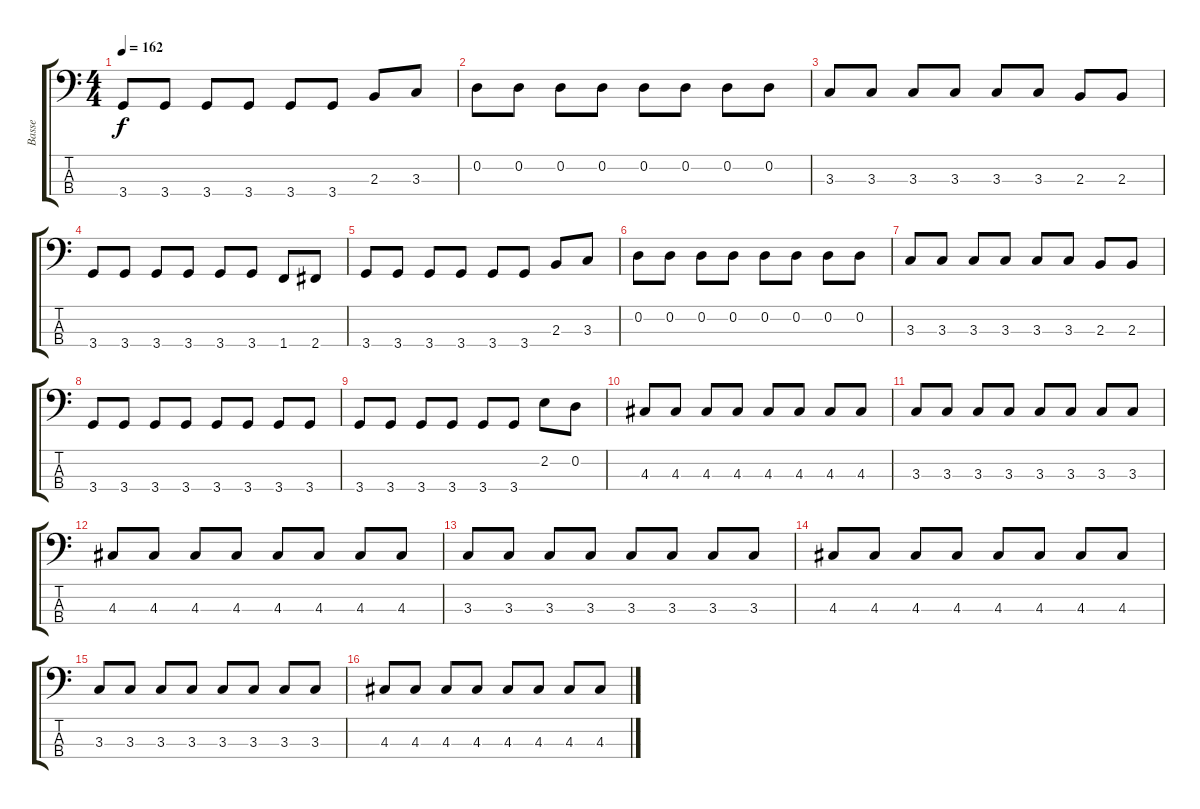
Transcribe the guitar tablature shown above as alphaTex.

\track ("Basse" "Basse") {instrument acousticguitarnylon}
\staff {score tabs}
\tuning (G2 D2 A1 E1) {hide}
\ts (4 4)
\tempo 162
\clef f4
\ks c
3.4.8{dy f} 3.4.8 3.4.8 3.4.8 3.4.8 3.4.8 2.3.8 3.3.8 |
0.2.8 0.2.8 0.2.8 0.2.8 0.2.8 0.2.8 0.2.8 0.2.8 |
3.3.8 3.3.8 3.3.8 3.3.8 3.3.8 3.3.8 2.3.8 2.3.8 |
3.4.8 3.4.8 3.4.8 3.4.8 3.4.8 3.4.8 1.4.8 2.4.8 |
3.4.8 3.4.8 3.4.8 3.4.8 3.4.8 3.4.8 2.3.8 3.3.8 |
0.2.8 0.2.8 0.2.8 0.2.8 0.2.8 0.2.8 0.2.8 0.2.8 |
3.3.8 3.3.8 3.3.8 3.3.8 3.3.8 3.3.8 2.3.8 2.3.8 |
3.4.8 3.4.8 3.4.8 3.4.8 3.4.8 3.4.8 3.4.8 3.4.8 |
3.4.8 3.4.8 3.4.8 3.4.8 3.4.8 3.4.8 2.2.8 0.2.8 |
4.3.8 4.3.8 4.3.8 4.3.8 4.3.8 4.3.8 4.3.8 4.3.8 |
3.3.8 3.3.8 3.3.8 3.3.8 3.3.8 3.3.8 3.3.8 3.3.8 |
4.3.8 4.3.8 4.3.8 4.3.8 4.3.8 4.3.8 4.3.8 4.3.8 |
3.3.8 3.3.8 3.3.8 3.3.8 3.3.8 3.3.8 3.3.8 3.3.8 |
4.3.8 4.3.8 4.3.8 4.3.8 4.3.8 4.3.8 4.3.8 4.3.8 |
3.3.8 3.3.8 3.3.8 3.3.8 3.3.8 3.3.8 3.3.8 3.3.8 |
4.3.8 4.3.8 4.3.8 4.3.8 4.3.8 4.3.8 4.3.8 4.3.8
